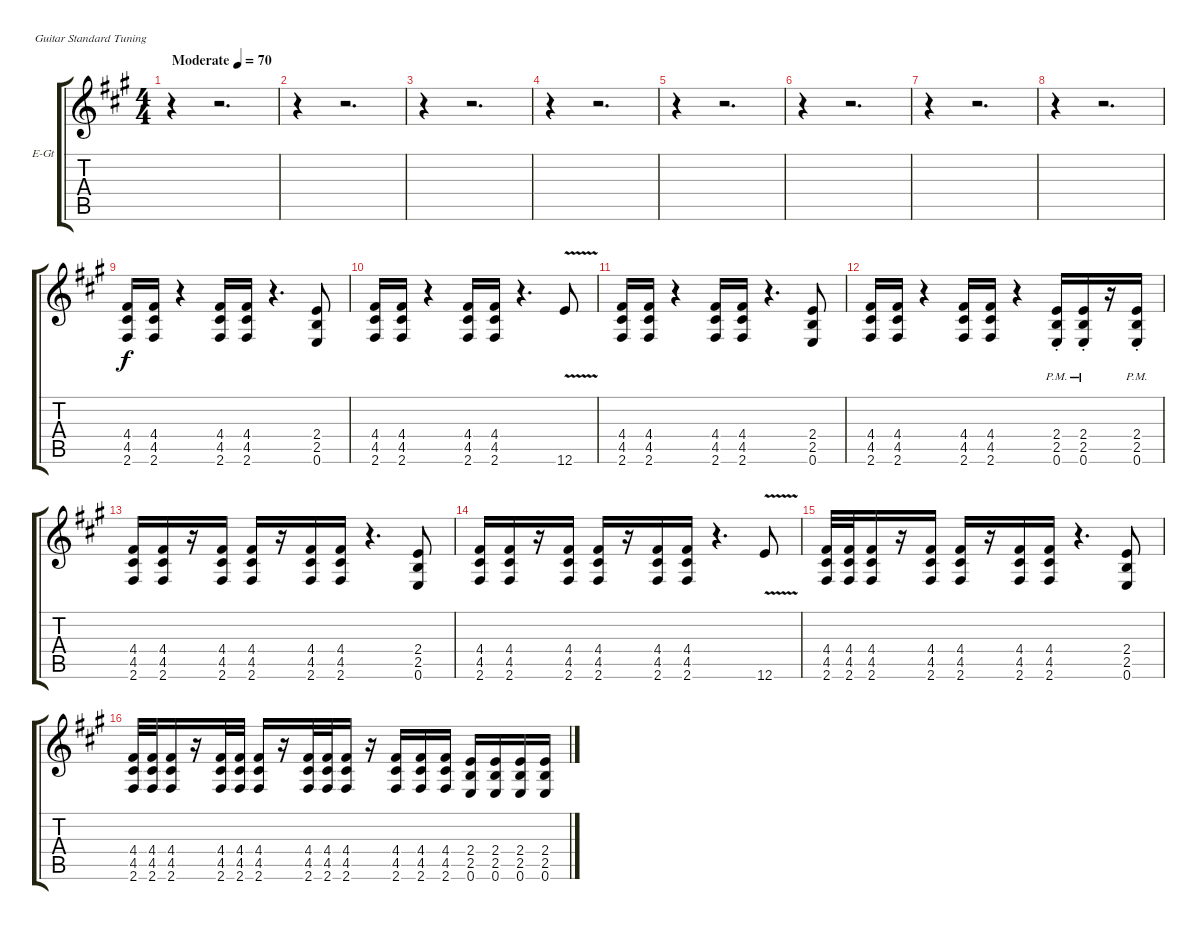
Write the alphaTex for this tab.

\bracketExtendMode groupsimilarinstruments
\firstSystemTrackNameOrientation horizontal
\otherSystemsTrackNameOrientation horizontal
\track ("Guitar L" "E-Gt") {instrument distortionguitar}
\staff {score tabs}
\tuning (E4 B3 G3 D3 A2 E2)
\ts (4 4)
\beaming (8 2 2 2 2)
\tempo (70 "Moderate")
\clef g2
\ks a
r.4{dy f instrument distortionguitar} r.2{d} |
r.4 r.2{d} |
r.4 r.2{d} |
r.4 r.2{d} |
r.4 r.2{d} |
r.4 r.2{d} |
r.4 r.2{d} |
r.4 r.2{d} |
(4.4 4.5 2.6).16 (4.4 4.5 2.6).16 r.4 (4.4 4.5 2.6).16 (4.4 4.5 2.6).16 r.4{d} (2.4 2.5 0.6).8 |
(4.4 4.5 2.6).16 (4.4 4.5 2.6).16 r.4 (4.4 4.5 2.6).16 (4.4 4.5 2.6).16 r.4{d} 12.6{v}.8 |
(4.4 4.5 2.6).16 (4.4 4.5 2.6).16 r.4 (4.4 4.5 2.6).16 (4.4 4.5 2.6).16 r.4{d} (2.4 2.5 0.6).8 |
(4.4 4.5 2.6).16 (4.4 4.5 2.6).16 r.4 (4.4 4.5 2.6).16 (4.4 4.5 2.6).16 r.4 (2.4{pm st} 2.5{pm st} 0.6{pm st}).16 (2.4{pm st} 2.5{pm st} 0.6{pm st}).16 r.16 (2.4{pm st} 2.5{pm st} 0.6{pm st}).16 |
(4.4 4.5 2.6).16 (4.4 4.5 2.6).16 r.16 (4.4 4.5 2.6).16 (4.4 4.5 2.6).16 r.16 (4.4 4.5 2.6).16 (4.4 4.5 2.6).16 r.4{d} (2.4 2.5 0.6).8 |
(4.4 4.5 2.6).16 (4.4 4.5 2.6).16 r.16 (4.4 4.5 2.6).16 (4.4 4.5 2.6).16 r.16 (4.4 4.5 2.6).16 (4.4 4.5 2.6).16 r.4{d} 12.6{v}.8 |
(4.4 4.5 2.6).32 (4.4 4.5 2.6).32 (4.4 4.5 2.6).16 r.16 (4.4 4.5 2.6).16 (4.4 4.5 2.6).16 r.16 (4.4 4.5 2.6).16 (4.4 4.5 2.6).16 r.4{d} (2.4 2.5 0.6).8 |
(4.4 4.5 2.6).32 (4.4 4.5 2.6).32 (4.4 4.5 2.6).16 r.16 (4.4 4.5 2.6).32 (4.4 4.5 2.6).32 (4.4 4.5 2.6).16 r.16 (4.4 4.5 2.6).32 (4.4 4.5 2.6).32 (4.4 4.5 2.6).16 r.16 (4.4 4.5 2.6).16 (4.4 4.5 2.6).16 (4.4 4.5 2.6).16 (2.4 2.5 0.6).16 (2.4 2.5 0.6).16 (2.4 2.5 0.6).16 (2.4 2.5 0.6).16
